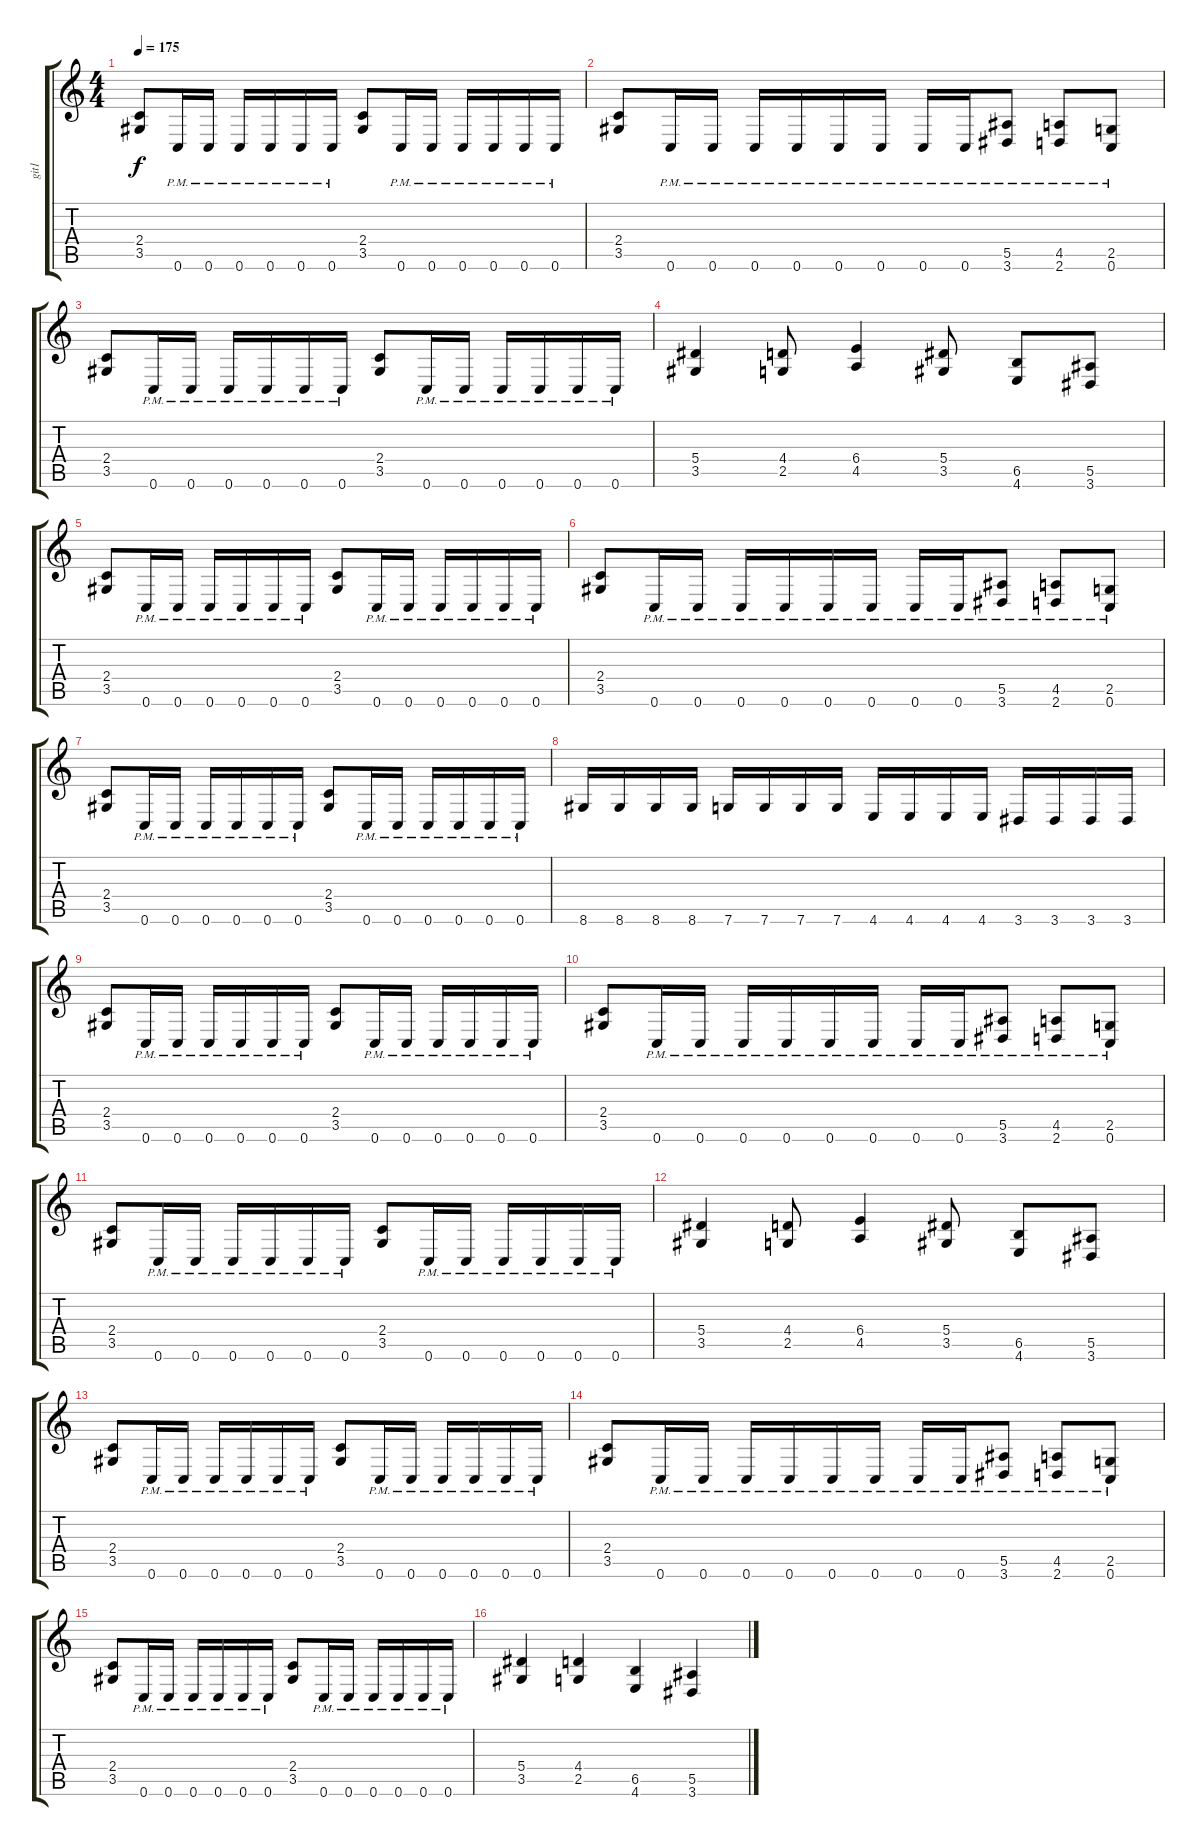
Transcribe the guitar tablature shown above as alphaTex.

\track ("git1" "git1") {instrument distortionguitar}
\staff {score tabs}
\tuning (C4 G3 Eb3 Bb2 F2 C2) {hide}
\ts (4 4)
\tempo 175
\clef g2
\ks c
(2.4 3.5).8{dy f} 0.6{pm}.16 0.6{pm}.16 0.6{pm}.16 0.6{pm}.16 0.6{pm}.16 0.6{pm}.16 (2.4 3.5).8 0.6{pm}.16 0.6{pm}.16 0.6{pm}.16 0.6{pm}.16 0.6{pm}.16 0.6{pm}.16 |
(2.4 3.5).8 0.6{pm}.16 0.6{pm}.16 0.6{pm}.16 0.6{pm}.16 0.6{pm}.16 0.6{pm}.16 0.6{pm}.16 0.6{pm}.16 (5.5{pm} 3.6{pm}).8 (4.5{pm} 2.6{pm}).8 (2.5{pm} 0.6{pm}).8 |
(2.4 3.5).8 0.6{pm}.16 0.6{pm}.16 0.6{pm}.16 0.6{pm}.16 0.6{pm}.16 0.6{pm}.16 (2.4 3.5).8 0.6{pm}.16 0.6{pm}.16 0.6{pm}.16 0.6{pm}.16 0.6{pm}.16 0.6{pm}.16 |
(5.4 3.5).4 (4.4 2.5).8 (6.4 4.5).4 (5.4 3.5).8 (6.5 4.6).8 (5.5 3.6).8 |
(2.4 3.5).8 0.6{pm}.16 0.6{pm}.16 0.6{pm}.16 0.6{pm}.16 0.6{pm}.16 0.6{pm}.16 (2.4 3.5).8 0.6{pm}.16 0.6{pm}.16 0.6{pm}.16 0.6{pm}.16 0.6{pm}.16 0.6{pm}.16 |
(2.4 3.5).8 0.6{pm}.16 0.6{pm}.16 0.6{pm}.16 0.6{pm}.16 0.6{pm}.16 0.6{pm}.16 0.6{pm}.16 0.6{pm}.16 (5.5{pm} 3.6{pm}).8 (4.5{pm} 2.6{pm}).8 (2.5{pm} 0.6{pm}).8 |
(2.4 3.5).8 0.6{pm}.16 0.6{pm}.16 0.6{pm}.16 0.6{pm}.16 0.6{pm}.16 0.6{pm}.16 (2.4 3.5).8 0.6{pm}.16 0.6{pm}.16 0.6{pm}.16 0.6{pm}.16 0.6{pm}.16 0.6{pm}.16 |
8.6.16 8.6.16 8.6.16 8.6.16 7.6.16 7.6.16 7.6.16 7.6.16 4.6.16 4.6.16 4.6.16 4.6.16 3.6.16 3.6.16 3.6.16 3.6.16 |
(2.4 3.5).8 0.6{pm}.16 0.6{pm}.16 0.6{pm}.16 0.6{pm}.16 0.6{pm}.16 0.6{pm}.16 (2.4 3.5).8 0.6{pm}.16 0.6{pm}.16 0.6{pm}.16 0.6{pm}.16 0.6{pm}.16 0.6{pm}.16 |
(2.4 3.5).8 0.6{pm}.16 0.6{pm}.16 0.6{pm}.16 0.6{pm}.16 0.6{pm}.16 0.6{pm}.16 0.6{pm}.16 0.6{pm}.16 (5.5{pm} 3.6{pm}).8 (4.5{pm} 2.6{pm}).8 (2.5{pm} 0.6{pm}).8 |
(2.4 3.5).8 0.6{pm}.16 0.6{pm}.16 0.6{pm}.16 0.6{pm}.16 0.6{pm}.16 0.6{pm}.16 (2.4 3.5).8 0.6{pm}.16 0.6{pm}.16 0.6{pm}.16 0.6{pm}.16 0.6{pm}.16 0.6{pm}.16 |
(5.4 3.5).4 (4.4 2.5).8 (6.4 4.5).4 (5.4 3.5).8 (6.5 4.6).8 (5.5 3.6).8 |
(2.4 3.5).8 0.6{pm}.16 0.6{pm}.16 0.6{pm}.16 0.6{pm}.16 0.6{pm}.16 0.6{pm}.16 (2.4 3.5).8 0.6{pm}.16 0.6{pm}.16 0.6{pm}.16 0.6{pm}.16 0.6{pm}.16 0.6{pm}.16 |
(2.4 3.5).8 0.6{pm}.16 0.6{pm}.16 0.6{pm}.16 0.6{pm}.16 0.6{pm}.16 0.6{pm}.16 0.6{pm}.16 0.6{pm}.16 (5.5{pm} 3.6{pm}).8 (4.5{pm} 2.6{pm}).8 (2.5{pm} 0.6{pm}).8 |
(2.4 3.5).8 0.6{pm}.16 0.6{pm}.16 0.6{pm}.16 0.6{pm}.16 0.6{pm}.16 0.6{pm}.16 (2.4 3.5).8 0.6{pm}.16 0.6{pm}.16 0.6{pm}.16 0.6{pm}.16 0.6{pm}.16 0.6{pm}.16 |
(5.4 3.5).4 (4.4 2.5).4 (6.5 4.6).4 (5.5 3.6).4
